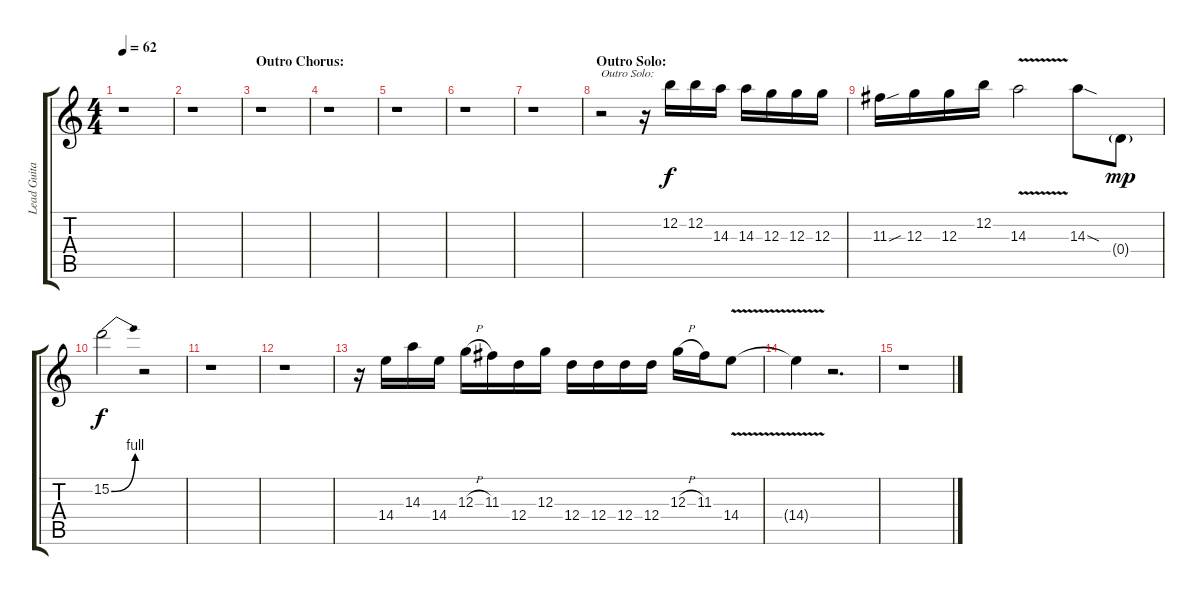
\track ("Lead Guitar 2" "Lead Guita") {instrument distortionguitar}
\staff {score tabs}
\tuning (E4 B3 G3 D3 A2 E2) {hide}
\ts (4 4)
\tempo 62
\clef g2
\ks c
r.1{dy f} |
r.1 |
\section ("" "Outro Chorus:")
r.1 |
r.1 |
r.1 |
r.1 |
r.1 |
\section ("" "Outro Solo:")
r.2{txt "Outro Solo:"} r.16 12.2.16 12.2.16 14.3.16 14.3.16 12.3.16 12.3.16 12.3.16 |
11.3{sou}.16 12.3.16 12.3.16 12.2.16 14.3{v}.2 14.3{sod}.8 0.4{g}.8{dy mp} |
15.2{be (bend 0 0 60 4)}.2{dy f} r.2 |
r.1 |
r.1 |
r.16 14.4.16 14.3.16 14.4.16 12.3{h}.16 11.3.16 12.4.16 12.3.16 12.4.16 12.4.16 12.4.16 12.4.16 12.3{h}.16 11.3.16 14.4{v}.8 |
14.4{t}.4 r.2{d} |
r.1
